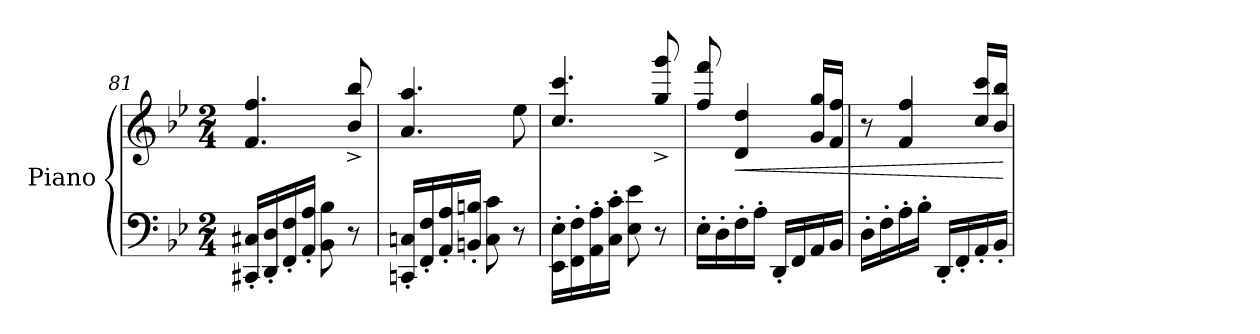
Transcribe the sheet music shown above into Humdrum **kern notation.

**kern	**kern	**dynam
*part1	*part1	*part1
*staff2	*staff1	*staff1/2
*I"Piano	*	*
*I'Pno	*	*
*clefF4	*clefG2	*
*k[b-e-]	*k[b-e-]	*
*M2/4	*M2/4	*
=81	=81	=81
16CC#X/' 16C#X/'LL	4.f/ 4.ff/	.
16DD/' 16D/'	.	.
16FF/' 16F/'	.	.
16AA/' 16A/'JJ	.	.
8BB-\ 8B-\	.	.
8r	8b-/^ 8bb-/^	.
=82	=82	=82
16CCn/' 16Cn/'LL	4.a/ 4.aa/	.
16FF/' 16F/'	.	.
16AA/' 16A/'	.	.
16BBn/' 16Bn/'JJ	.	.
8C\ 8c\	.	.
8r	8ee-\	.
=83	=83	=83
16EE-\' 16E-\'LL	4.cc/ 4.ccc/	.
16FF\' 16F\'	.	.
16AA\' 16A\'	.	.
16C\' 16c\'JJ	.	.
8E-\ 8e-\	.	.
8r	8gg/^ 8ggg/^	.
=84	=84	=84
16E-'\LL	8ff/ 8fff/	.
16D'\	.	.
!	!	!LO:HP:b
16F'\	4d/ 4dd/	<
16A'\JJ	.	.
16DD'/LL	.	.
16FF/	.	.
16AA/	16g/ 16gg/LL	.
16BB-/JJ	16f/ 16ff/JJ	.
=85	=85	=85
16D'\LL	8r	.
16F'\	.	.
16A'\	4f/ 4ff/	.
16B-'\JJ	.	.
16DD'/LL	.	.
16FF'/	.	.
16AA'/	16cc/ 16ccc/LL	.
16BB-'/JJ	16b-/ 16bb-/JJ	.
.	.	[
=	=	=
*-	*-	*-
